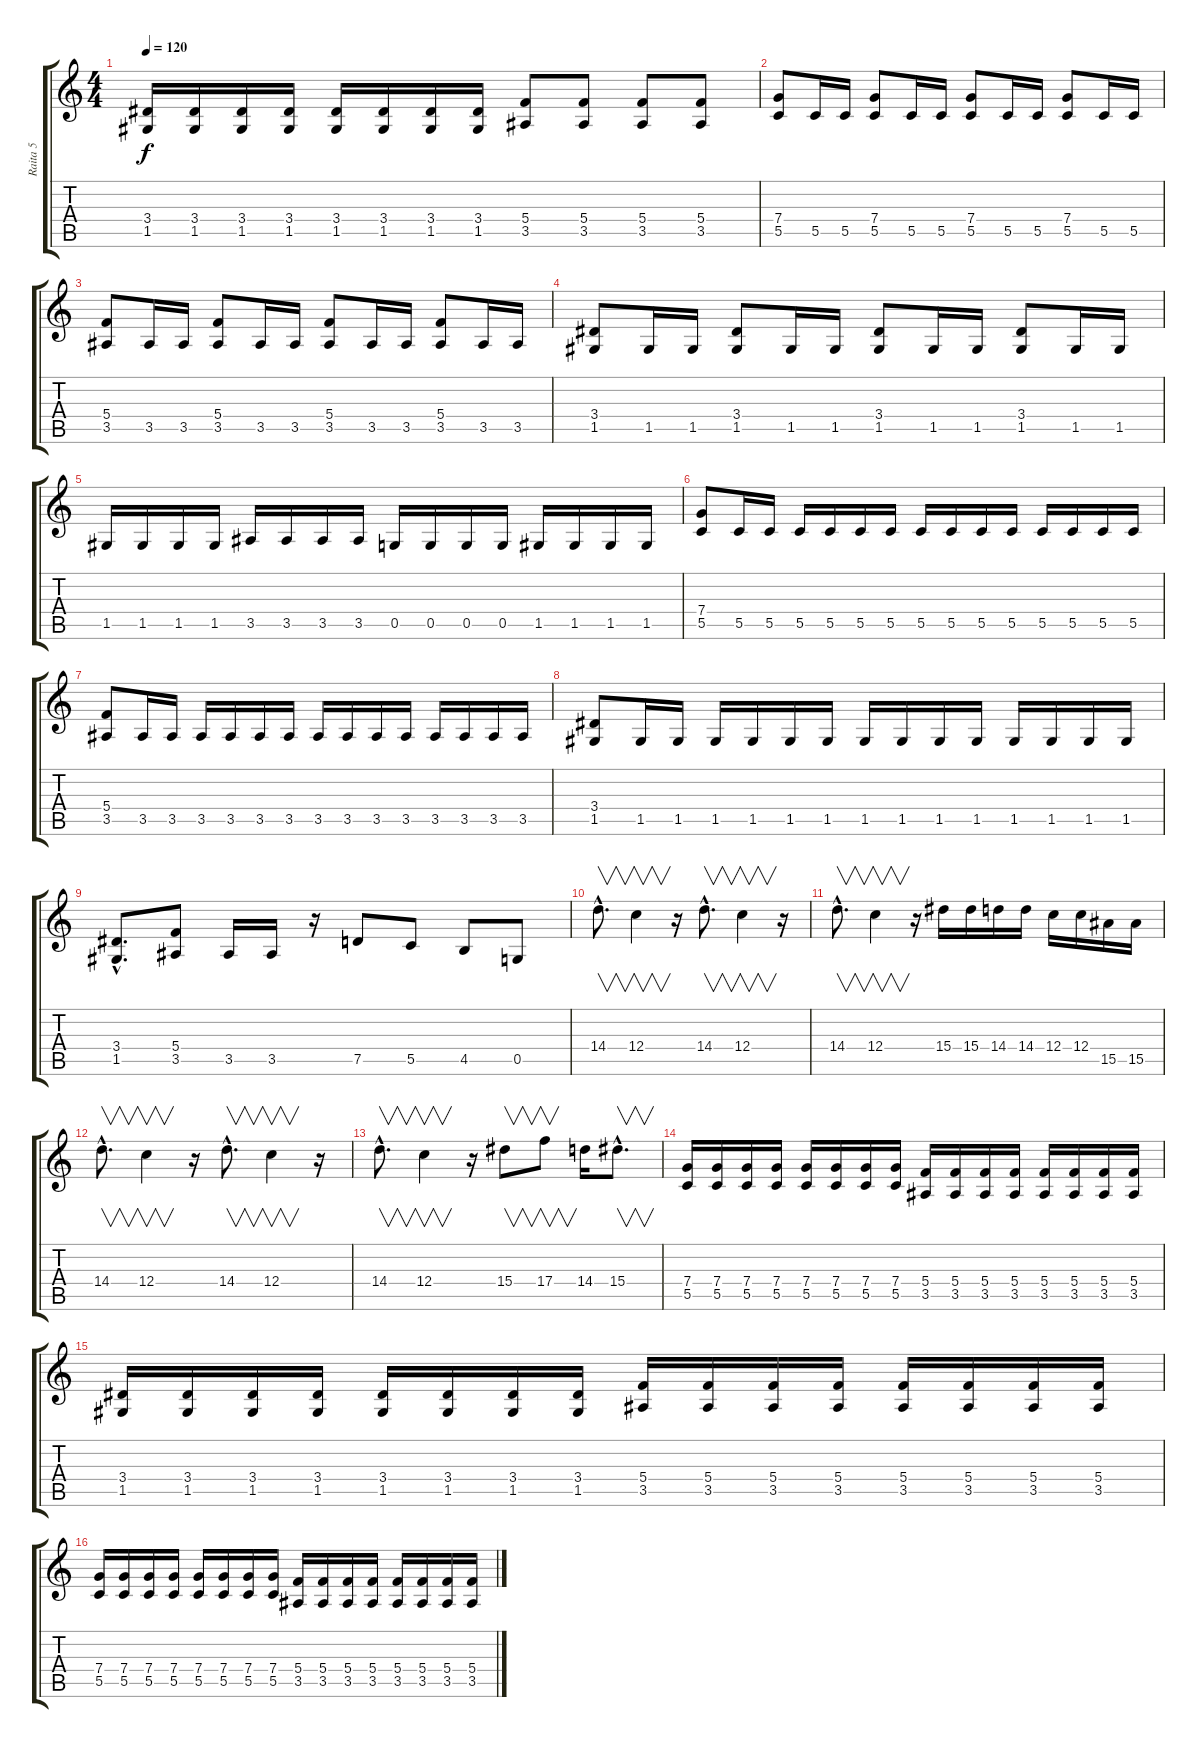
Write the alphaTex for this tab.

\track ("Raita 5" "Raita 5") {instrument overdrivenguitar}
\staff {score tabs}
\tuning (D4 A3 F3 C3 G2 D2) {hide}
\ts (4 4)
\tempo 120
\clef g2
\ks c
(3.4 1.5).16{dy f} (3.4 1.5).16 (3.4 1.5).16 (3.4 1.5).16 (3.4 1.5).16 (3.4 1.5).16 (3.4 1.5).16 (3.4 1.5).16 (5.4 3.5).8 (5.4 3.5).8 (5.4 3.5).8 (5.4 3.5).8 |
(7.4 5.5).8 5.5.16 5.5.16 (7.4 5.5).8 5.5.16 5.5.16 (7.4 5.5).8 5.5.16 5.5.16 (7.4 5.5).8 5.5.16 5.5.16 |
(5.4 3.5).8 3.5.16 3.5.16 (5.4 3.5).8 3.5.16 3.5.16 (5.4 3.5).8 3.5.16 3.5.16 (5.4 3.5).8 3.5.16 3.5.16 |
(3.4 1.5).8 1.5.16 1.5.16 (3.4 1.5).8 1.5.16 1.5.16 (3.4 1.5).8 1.5.16 1.5.16 (3.4 1.5).8 1.5.16 1.5.16 |
1.5.16 1.5.16 1.5.16 1.5.16 3.5.16 3.5.16 3.5.16 3.5.16 0.5.16 0.5.16 0.5.16 0.5.16 1.5.16 1.5.16 1.5.16 1.5.16 |
(7.4 5.5).8 5.5.16 5.5.16 5.5.16 5.5.16 5.5.16 5.5.16 5.5.16 5.5.16 5.5.16 5.5.16 5.5.16 5.5.16 5.5.16 5.5.16 |
(5.4 3.5).8 3.5.16 3.5.16 3.5.16 3.5.16 3.5.16 3.5.16 3.5.16 3.5.16 3.5.16 3.5.16 3.5.16 3.5.16 3.5.16 3.5.16 |
(3.4 1.5).8 1.5.16 1.5.16 1.5.16 1.5.16 1.5.16 1.5.16 1.5.16 1.5.16 1.5.16 1.5.16 1.5.16 1.5.16 1.5.16 1.5.16 |
(3.4{hac} 1.5{hac}).8{d} (5.4 3.5).8 3.5.16 3.5.16 r.16 7.5.8 5.5.8 4.5.8 0.5.8 |
14.4{hac}.8{v d} 12.4.4{v} r.16 14.4{hac}.8{v d} 12.4.4{v} r.16 |
14.4{hac}.8{v d} 12.4.4{v} r.16 15.4.16 15.4.16 14.4.16 14.4.16 12.4.16 12.4.16 15.5.16 15.5.16 |
14.4{hac}.8{v d} 12.4.4{v} r.16 14.4{hac}.8{v d} 12.4.4{v} r.16 |
14.4{hac}.8{v d} 12.4.4{v} r.16 15.4.8{v} 17.4.8{v} 14.4.16 15.4{hac}.8{v d} |
(7.4 5.5).16 (7.4 5.5).16 (7.4 5.5).16 (7.4 5.5).16 (7.4 5.5).16 (7.4 5.5).16 (7.4 5.5).16 (7.4 5.5).16 (5.4 3.5).16 (5.4 3.5).16 (5.4 3.5).16 (5.4 3.5).16 (5.4 3.5).16 (5.4 3.5).16 (5.4 3.5).16 (5.4 3.5).16 |
(3.4 1.5).16 (3.4 1.5).16 (3.4 1.5).16 (3.4 1.5).16 (3.4 1.5).16 (3.4 1.5).16 (3.4 1.5).16 (3.4 1.5).16 (5.4 3.5).16 (5.4 3.5).16 (5.4 3.5).16 (5.4 3.5).16 (5.4 3.5).16 (5.4 3.5).16 (5.4 3.5).16 (5.4 3.5).16 |
(7.4 5.5).16 (7.4 5.5).16 (7.4 5.5).16 (7.4 5.5).16 (7.4 5.5).16 (7.4 5.5).16 (7.4 5.5).16 (7.4 5.5).16 (5.4 3.5).16 (5.4 3.5).16 (5.4 3.5).16 (5.4 3.5).16 (5.4 3.5).16 (5.4 3.5).16 (5.4 3.5).16 (5.4 3.5).16
